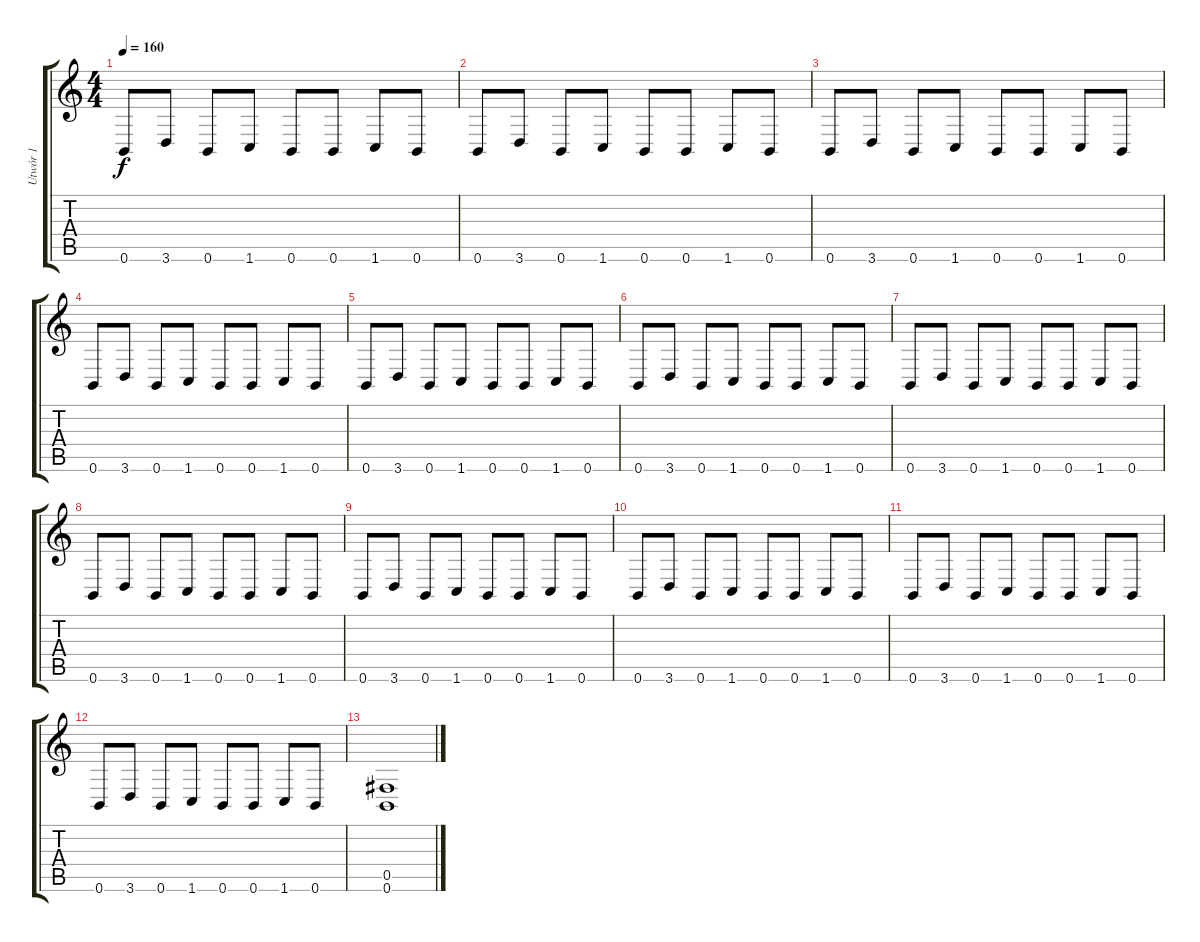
\track ("Utwór 1" "Utwór 1") {instrument distortionguitar}
\staff {score tabs}
\tuning (Db4 Ab3 E3 B2 Gb2 B1) {hide}
\ts (4 4)
\tempo 160
\clef g2
\ks c
0.6.8{dy f} 3.6.8 0.6.8 1.6.8 0.6.8 0.6.8 1.6.8 0.6.8 |
0.6.8 3.6.8 0.6.8 1.6.8 0.6.8 0.6.8 1.6.8 0.6.8 |
0.6.8 3.6.8 0.6.8 1.6.8 0.6.8 0.6.8 1.6.8 0.6.8 |
0.6.8 3.6.8 0.6.8 1.6.8 0.6.8 0.6.8 1.6.8 0.6.8 |
0.6.8 3.6.8 0.6.8 1.6.8 0.6.8 0.6.8 1.6.8 0.6.8 |
0.6.8 3.6.8 0.6.8 1.6.8 0.6.8 0.6.8 1.6.8 0.6.8 |
0.6.8 3.6.8 0.6.8 1.6.8 0.6.8 0.6.8 1.6.8 0.6.8 |
0.6.8 3.6.8 0.6.8 1.6.8 0.6.8 0.6.8 1.6.8 0.6.8 |
0.6.8 3.6.8 0.6.8 1.6.8 0.6.8 0.6.8 1.6.8 0.6.8 |
0.6.8 3.6.8 0.6.8 1.6.8 0.6.8 0.6.8 1.6.8 0.6.8 |
0.6.8 3.6.8 0.6.8 1.6.8 0.6.8 0.6.8 1.6.8 0.6.8 |
0.6.8 3.6.8 0.6.8 1.6.8 0.6.8 0.6.8 1.6.8 0.6.8 |
(0.5 0.6).1
